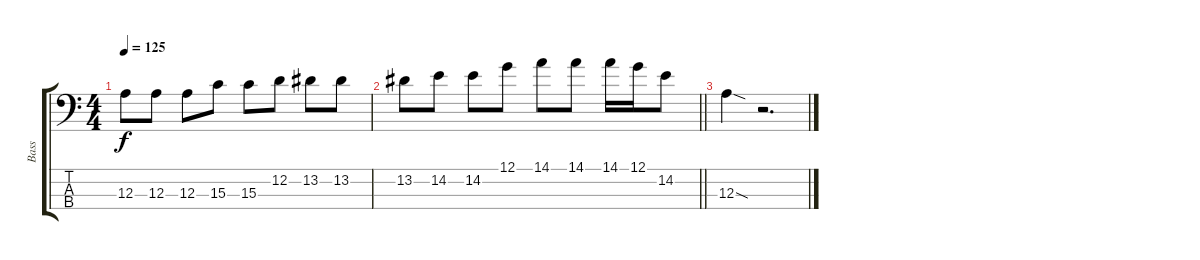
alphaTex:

\track ("Bass" "Bass") {instrument electricbasspick}
\staff {score tabs}
\tuning (G2 D2 A1 E1) {hide}
\ts (4 4)
\tempo 125
\clef f4
\ks c
12.3.8{dy f} 12.3.8 12.3.8 15.3.8 15.3.8 12.2.8 13.2.8 13.2.8 |
\barLineRight lightlight
13.2.8 14.2.8 14.2.8 12.1.8 14.1.8 14.1.8 14.1.16 12.1.16 14.2.8 |
12.3{sod}.4 r.2{d}
